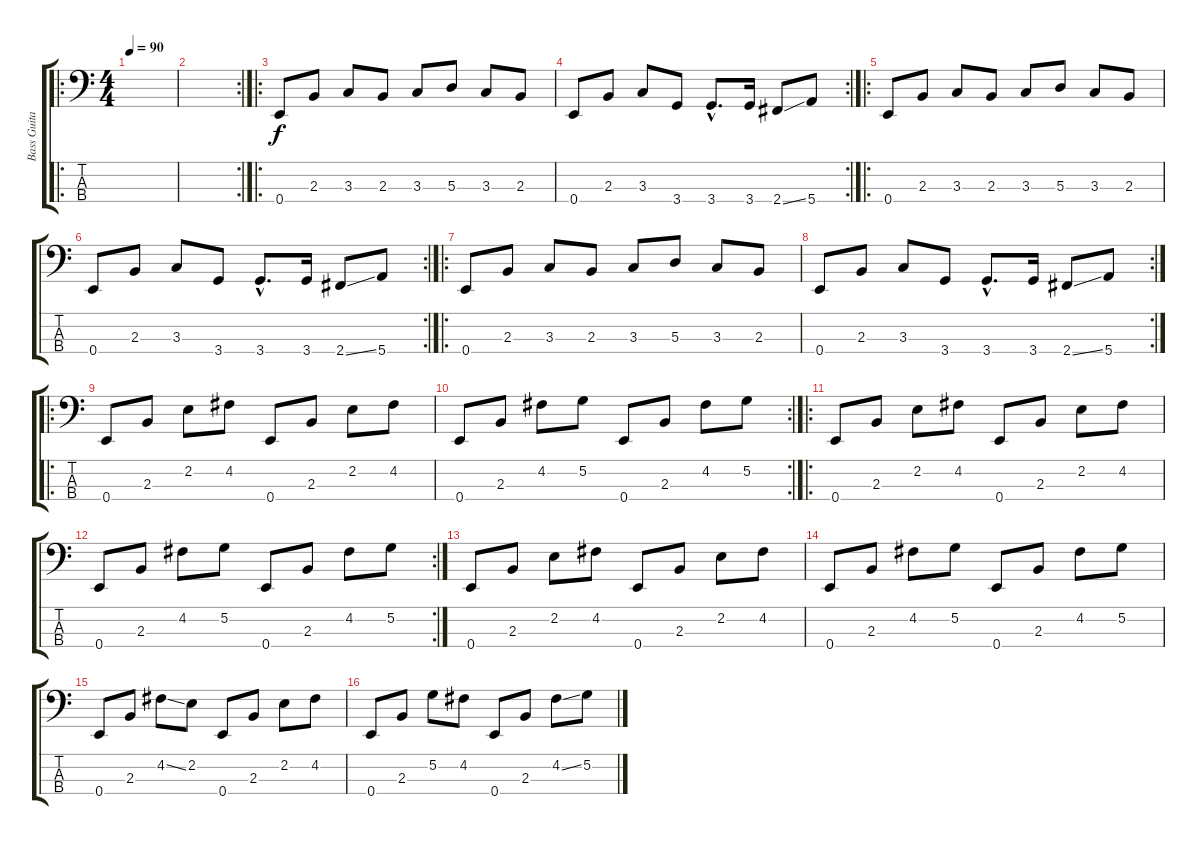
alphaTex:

\track ("Bass Guitar" "Bass Guita") {instrument electricbassfinger}
\staff {score tabs}
\tuning (G2 D2 A1 E1) {hide}
\ro
\ts (4 4)
\tempo 90
\clef f4
\ks c
|
\rc 2
|
\ro
0.4.8 2.3.8 3.3.8 2.3.8 3.3.8 5.3.8 3.3.8 2.3.8 |
\rc 2
0.4.8 2.3.8 3.3.8 3.4.8 3.4{hac}.8{d} 3.4.16 2.4{ss}.8 5.4.8 |
\ro
0.4.8 2.3.8 3.3.8 2.3.8 3.3.8 5.3.8 3.3.8 2.3.8 |
\rc 2
0.4.8 2.3.8 3.3.8 3.4.8 3.4{hac}.8{d} 3.4.16 2.4{ss}.8 5.4.8 |
\ro
0.4.8 2.3.8 3.3.8 2.3.8 3.3.8 5.3.8 3.3.8 2.3.8 |
\rc 2
0.4.8 2.3.8 3.3.8 3.4.8 3.4{hac}.8{d} 3.4.16 2.4{ss}.8 5.4.8 |
\ro
0.4.8 2.3.8 2.2.8 4.2.8 0.4.8 2.3.8 2.2.8 4.2.8 |
\rc 2
0.4.8 2.3.8 4.2.8 5.2.8 0.4.8 2.3.8 4.2.8 5.2.8 |
\ro
0.4.8 2.3.8 2.2.8 4.2.8 0.4.8 2.3.8 2.2.8 4.2.8 |
\rc 2
0.4.8 2.3.8 4.2.8 5.2.8 0.4.8 2.3.8 4.2.8 5.2.8 |
0.4.8 2.3.8 2.2.8 4.2.8 0.4.8 2.3.8 2.2.8 4.2.8 |
0.4.8 2.3.8 4.2.8 5.2.8 0.4.8 2.3.8 4.2.8 5.2.8 |
0.4.8 2.3.8 4.2{ss}.8 2.2.8 0.4.8 2.3.8 2.2.8 4.2.8 |
0.4.8 2.3.8 5.2.8 4.2.8 0.4.8 2.3.8 4.2{ss}.8 5.2.8
